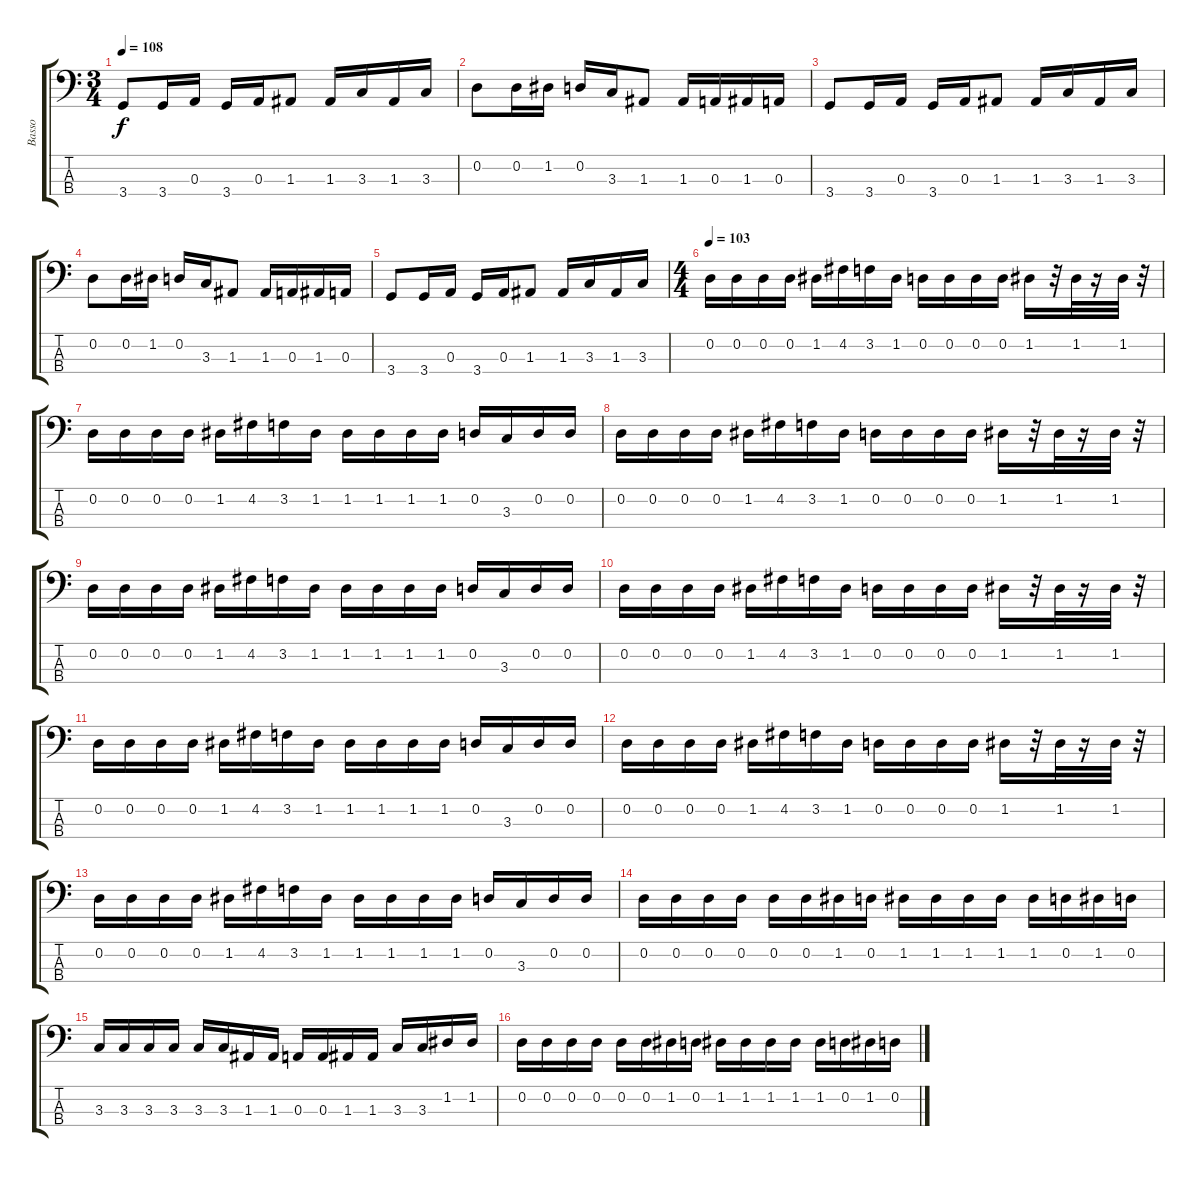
\track ("Basso" "Basso") {instrument electricbassfinger}
\staff {score tabs}
\tuning (G2 D2 A1 E1) {hide}
\ts (3 4)
\tempo 108
\clef f4
\ks c
3.4.8{dy f} 3.4.16 0.3.16 3.4.16 0.3.16 1.3.8 1.3.16 3.3.16 1.3.16 3.3.16 |
0.2.8 0.2.16 1.2.16 0.2.16 3.3.16 1.3.8 1.3.16 0.3.16 1.3.16 0.3.16 |
3.4.8 3.4.16 0.3.16 3.4.16 0.3.16 1.3.8 1.3.16 3.3.16 1.3.16 3.3.16 |
0.2.8 0.2.16 1.2.16 0.2.16 3.3.16 1.3.8 1.3.16 0.3.16 1.3.16 0.3.16 |
3.4.8 3.4.16 0.3.16 3.4.16 0.3.16 1.3.8 1.3.16 3.3.16 1.3.16 3.3.16 |
\ts (4 4)
\tempo 103
0.2.16 0.2.16 0.2.16 0.2.16 1.2.16 4.2.16 3.2.16 1.2.16 0.2.16 0.2.16 0.2.16 0.2.16 1.2.16 r.32 1.2.32 r.16 1.2.32 r.32 |
0.2.16 0.2.16 0.2.16 0.2.16 1.2.16 4.2.16 3.2.16 1.2.16 1.2.16 1.2.16 1.2.16 1.2.16 0.2.16 3.3.16 0.2.16 0.2.16 |
0.2.16 0.2.16 0.2.16 0.2.16 1.2.16 4.2.16 3.2.16 1.2.16 0.2.16 0.2.16 0.2.16 0.2.16 1.2.16 r.32 1.2.32 r.16 1.2.32 r.32 |
0.2.16 0.2.16 0.2.16 0.2.16 1.2.16 4.2.16 3.2.16 1.2.16 1.2.16 1.2.16 1.2.16 1.2.16 0.2.16 3.3.16 0.2.16 0.2.16 |
0.2.16 0.2.16 0.2.16 0.2.16 1.2.16 4.2.16 3.2.16 1.2.16 0.2.16 0.2.16 0.2.16 0.2.16 1.2.16 r.32 1.2.32 r.16 1.2.32 r.32 |
0.2.16 0.2.16 0.2.16 0.2.16 1.2.16 4.2.16 3.2.16 1.2.16 1.2.16 1.2.16 1.2.16 1.2.16 0.2.16 3.3.16 0.2.16 0.2.16 |
0.2.16 0.2.16 0.2.16 0.2.16 1.2.16 4.2.16 3.2.16 1.2.16 0.2.16 0.2.16 0.2.16 0.2.16 1.2.16 r.32 1.2.32 r.16 1.2.32 r.32 |
0.2.16 0.2.16 0.2.16 0.2.16 1.2.16 4.2.16 3.2.16 1.2.16 1.2.16 1.2.16 1.2.16 1.2.16 0.2.16 3.3.16 0.2.16 0.2.16 |
0.2.16 0.2.16 0.2.16 0.2.16 0.2.16 0.2.16 1.2.16 0.2.16 1.2.16 1.2.16 1.2.16 1.2.16 1.2.16 0.2.16 1.2.16 0.2.16 |
3.3.16 3.3.16 3.3.16 3.3.16 3.3.16 3.3.16 1.3.16 1.3.16 0.3.16 0.3.16 1.3.16 1.3.16 3.3.16 3.3.16 1.2.16 1.2.16 |
0.2.16 0.2.16 0.2.16 0.2.16 0.2.16 0.2.16 1.2.16 0.2.16 1.2.16 1.2.16 1.2.16 1.2.16 1.2.16 0.2.16 1.2.16 0.2.16
